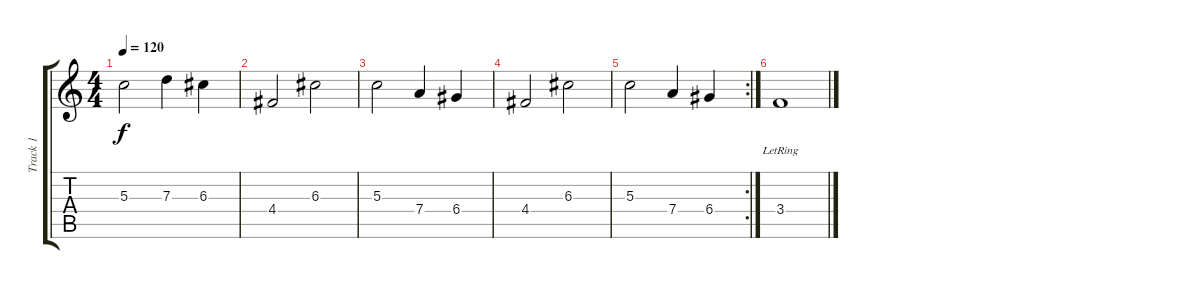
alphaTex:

\track ("Track 1" "Track 1") {instrument distortionguitar}
\staff {score tabs}
\tuning (E4 B3 G3 D3 A2 E2) {hide}
\ts (4 4)
\tempo 120
\clef g2
\ks c
5.3.2{dy f} 7.3.4 6.3.4 |
4.4.2 6.3.2 |
5.3.2 7.4.4 6.4.4 |
4.4.2 6.3.2 |
\rc 2
5.3.2 7.4.4 6.4.4 |
3.4{lr}.1
